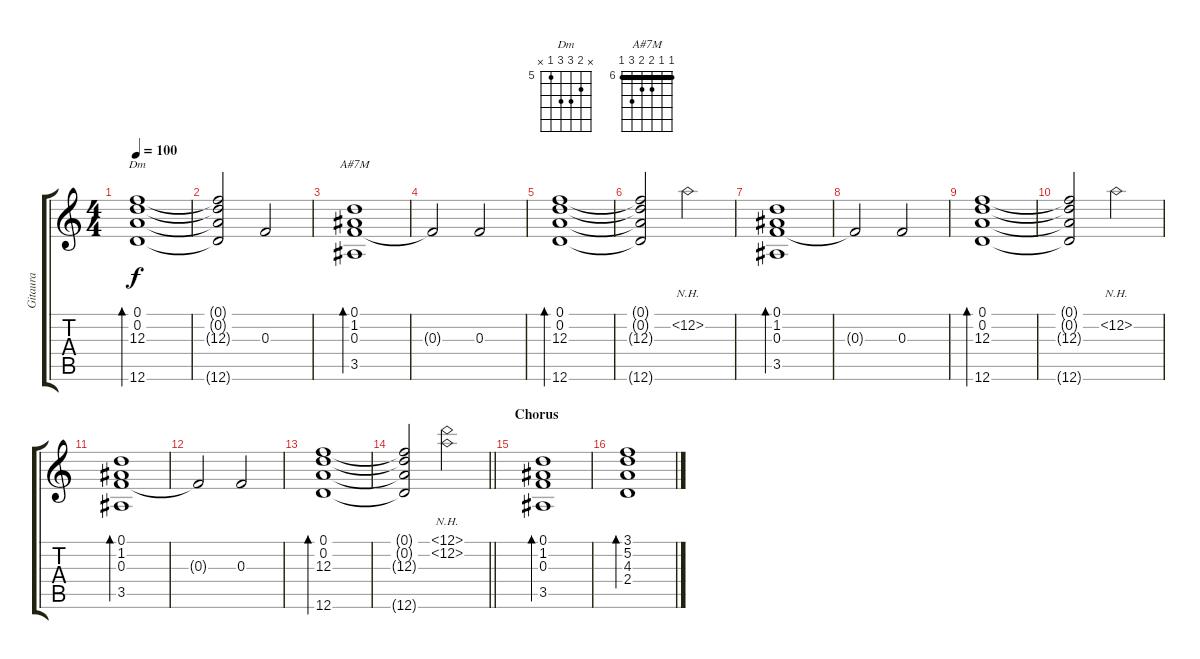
\track ("Gitaura" "Gitaura") {instrument electricguitarjazz}
\staff {score tabs}
\tuning (D4 A3 F3 C3 G2 D2) {hide}
\chord ("Dm" x 6 7 7 5 x) {firstfret 5}
\chord ("A#7M" 6 6 7 7 8 6) {firstfret 6 barre 6}
\ts (4 4)
\tempo 100
\clef g2
\ks c
(0.1 0.2 12.3 12.6).1{bd 60 ch "Dm" dy f} |
(0.1{t} 0.2{t} 12.3{t} 12.6{t}).2 0.3.2 |
(0.1 1.2 0.3 3.5).1{bd 60 ch "A#7M"} |
0.3{t}.2 0.3.2 |
(0.1 0.2 12.3 12.6).1{bd 60} |
(0.1{t} 0.2{t} 12.3{t} 12.6{t}).2 0.2{nh}.2 |
(0.1 1.2 0.3 3.5).1{bd 60} |
0.3{t}.2 0.3.2 |
(0.1 0.2 12.3 12.6).1{bd 60} |
(0.1{t} 0.2{t} 12.3{t} 12.6{t}).2 0.2{nh}.2 |
(0.1 1.2 0.3 3.5).1{bd 60} |
0.3{t}.2 0.3.2 |
(0.1 0.2 12.3 12.6).1{bd 60} |
\barLineRight lightlight
(0.1{t} 0.2{t} 12.3{t} 12.6{t}).2 (0.1{nh} 0.2{nh}).2 |
\section ("" "Chorus")
(0.1 1.2 0.3 3.5).1{bd 60} |
(3.1 5.2 4.3 2.4).1{bd 60}
